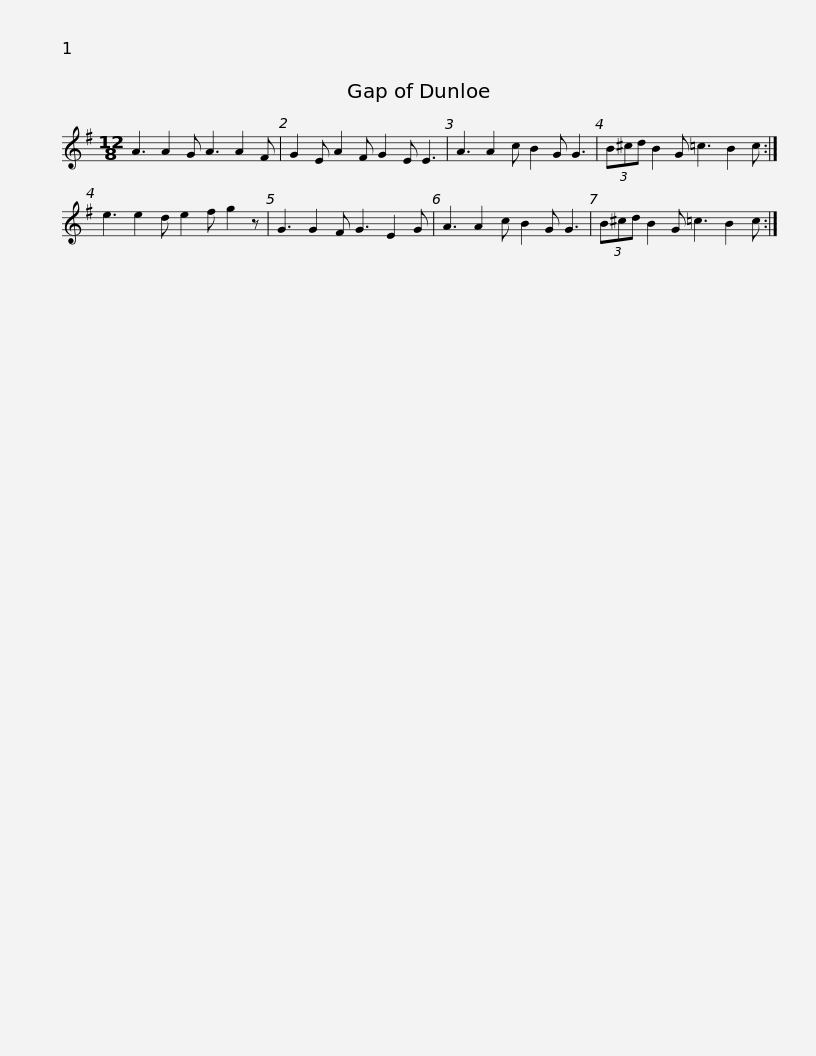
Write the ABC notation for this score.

X:1
L:1/8
M:12/8
I:linebreak $
K:G
V:1 treble
V:1
 A3 A2 G A3 A2 F | G2 E A2 F G2 E E3 | A3 A2 c B2 G G3 | (3B^cd B2 G =c3 B2 c :|$ e3 e2 d e2 f g2 z | %5
 G3 G2 F G3 E2 G | A3 A2 c B2 G G3 | (3B^cd B2 G =c3 B2 c :| %8
